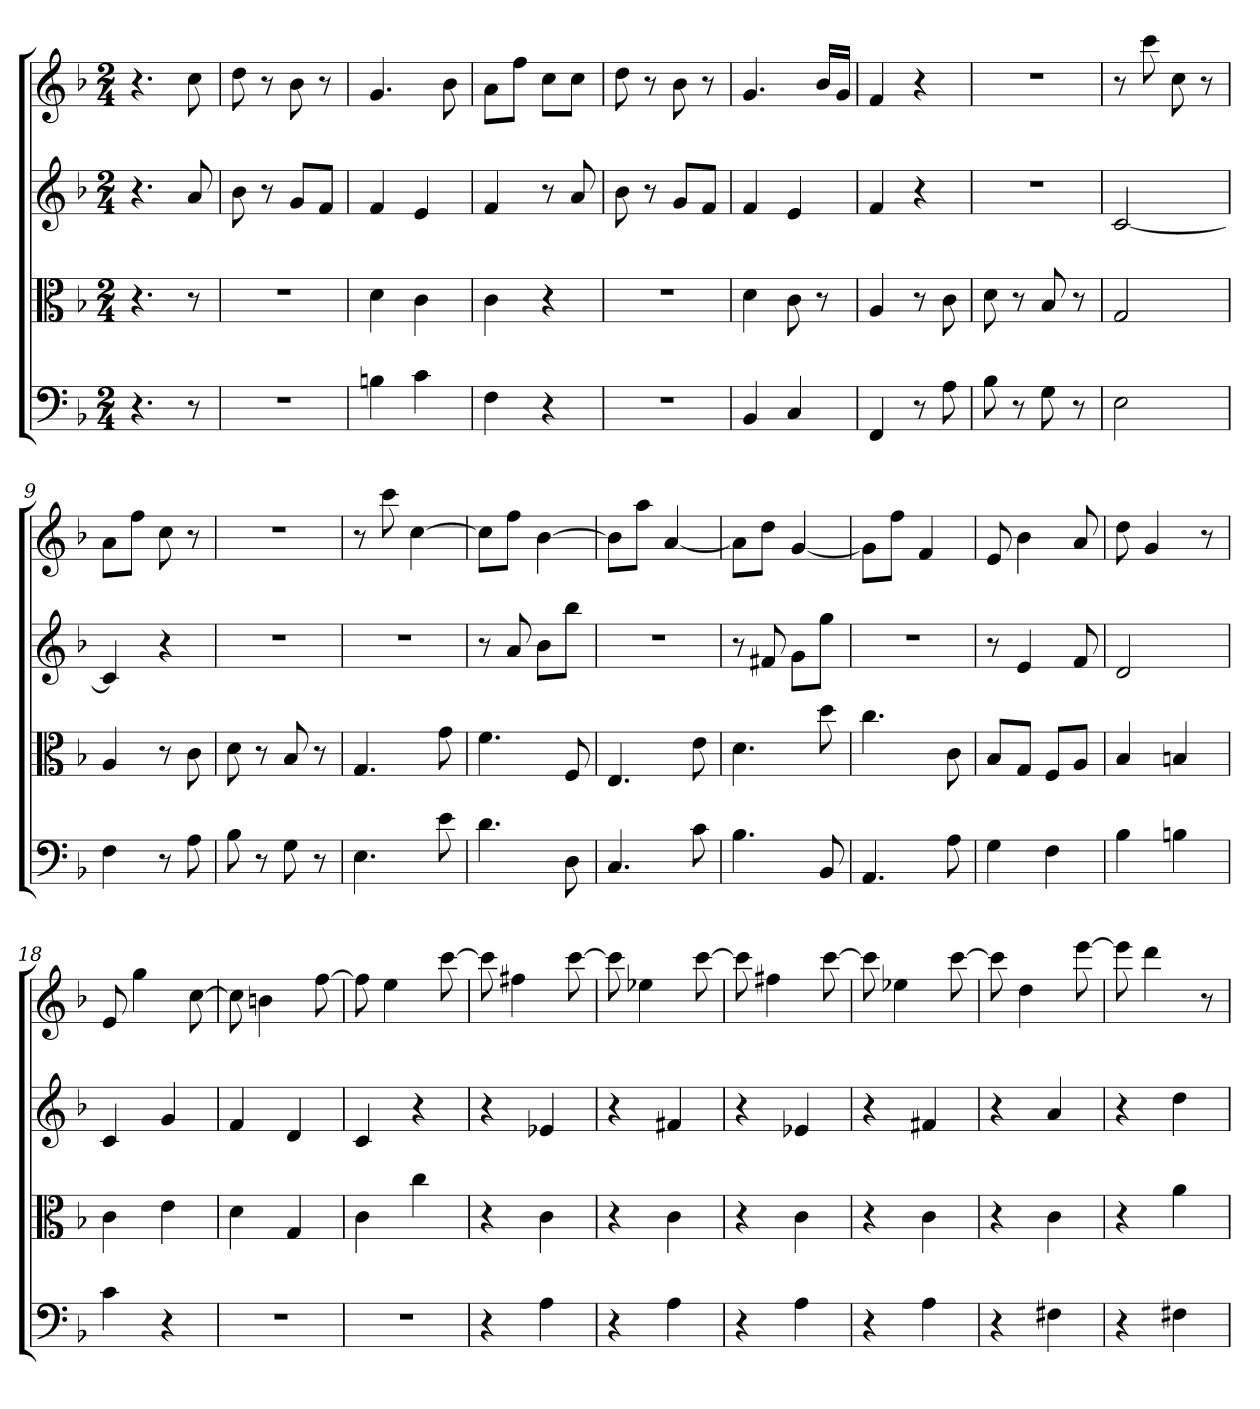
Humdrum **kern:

**kern	**kern	**kern	**kern
*part4	*part3	*part2	*part1
*staff4	*staff3	*staff2	*staff1
*clefF4	*clefC3	*clefG2	*clefG2
*k[b-]	*k[b-]	*k[b-]	*k[b-]
*F:	*F:	*F:	*F:
*M2/4	*M2/4	*M2/4	*M2/4
=	=	=	=
4.r	4.r	4.r	4.r
8r	8r	8a	8cc
=1	=1	=1	=1
2r	2r	8b-	8dd
.	.	8r	8r
.	.	8g/L	8b-
.	.	8f/J	8r
=2	=2	=2	=2
4Bn	4d	4f	4.g
4c	4c	4e	.
.	.	.	8b-
=3	=3	=3	=3
4F	4c	4f	8a\L
.	.	.	8ff\J
4r	4r	8r	8cc\L
.	.	8a	8cc\J
=4	=4	=4	=4
2r	2r	8b-	8dd
.	.	8r	8r
.	.	8g/L	8b-
.	.	8f/J	8r
=5	=5	=5	=5
4BB-	4d	4f	4.g
4C	8c	4e	.
.	8r	.	16b-/LL
.	.	.	16g/JJ
=6	=6	=6	=6
4FF	4A	4f	4f
8r	8r	4r	4r
8A	8c	.	.
=7	=7	=7	=7
8B-	8d	2r	2r
8r	8r	.	.
8G	8B-	.	.
8r	8r	.	.
=8	=8	=8	=8
2E	2G	[2c	8r
.	.	.	8ccc
.	.	.	8cc
.	.	.	8r
=9	=9	=9	=9
4F	4A	4c]	8a\L
.	.	.	8ff\J
8r	8r	4r	8cc
8A	8c	.	8r
=10	=10	=10	=10
8B-	8d	2r	2r
8r	8r	.	.
8G	8B-	.	.
8r	8r	.	.
=11	=11	=11	=11
4.E	4.G	2r	8r
.	.	.	8ccc
.	.	.	[4cc
8e	8g	.	.
=12	=12	=12	=12
4.d	4.f	8r	8cc\L]
.	.	8a	8ff\J
.	.	8b-\L	[4b-
8D	8F	8bb-\J	.
=13	=13	=13	=13
4.C	4.E	2r	8b-\L]
.	.	.	8aa\J
.	.	.	[4a
8c	8e	.	.
=14	=14	=14	=14
4.B-	4.d	8r	8a\L]
.	.	8f#X	8dd\J
.	.	8g\L	[4g
8BB-	8dd	8gg\J	.
=15	=15	=15	=15
4.AA	4.cc	2r	8g\L]
.	.	.	8ff\J
.	.	.	4f
8A	8c	.	.
=16	=16	=16	=16
4G	8B-/L	8r	8e
.	8G/J	4e	4b-
4F	8F/L	.	.
.	8A/J	8f	8a
=17	=17	=17	=17
4B-	4B-	2d	8dd
.	.	.	4g
4Bn	4Bn	.	.
.	.	.	8r
=18	=18	=18	=18
4c	4c	4c	8e
.	.	.	4gg
4r	4e	4g	.
.	.	.	[8cc
=19	=19	=19	=19
2r	4d	4f	8cc]
.	.	.	4bn
.	4G	4d	.
.	.	.	[8ff
=20	=20	=20	=20
2r	4c	4c	8ff]
.	.	.	4ee
.	4cc	4r	.
.	.	.	[8ccc
=21	=21	=21	=21
4r	4r	4r	8ccc]
.	.	.	4ff#X
4A	4c	4e-X	.
.	.	.	[8ccc
=22	=22	=22	=22
4r	4r	4r	8ccc]
.	.	.	4ee-X
4A	4c	4f#X	.
.	.	.	[8ccc
=23	=23	=23	=23
4r	4r	4r	8ccc]
.	.	.	4ff#X
4A	4c	4e-X	.
.	.	.	[8ccc
=24	=24	=24	=24
4r	4r	4r	8ccc]
.	.	.	4ee-X
4A	4c	4f#X	.
.	.	.	[8ccc
=25	=25	=25	=25
4r	4r	4r	8ccc]
.	.	.	4dd
4F#X	4c	4a	.
.	.	.	[8eee
=26	=26	=26	=26
4r	4r	4r	8eee]
.	.	.	4ddd
4F#X	4a	4dd	.
.	.	.	8r
=	=	=	=
*-	*-	*-	*-
